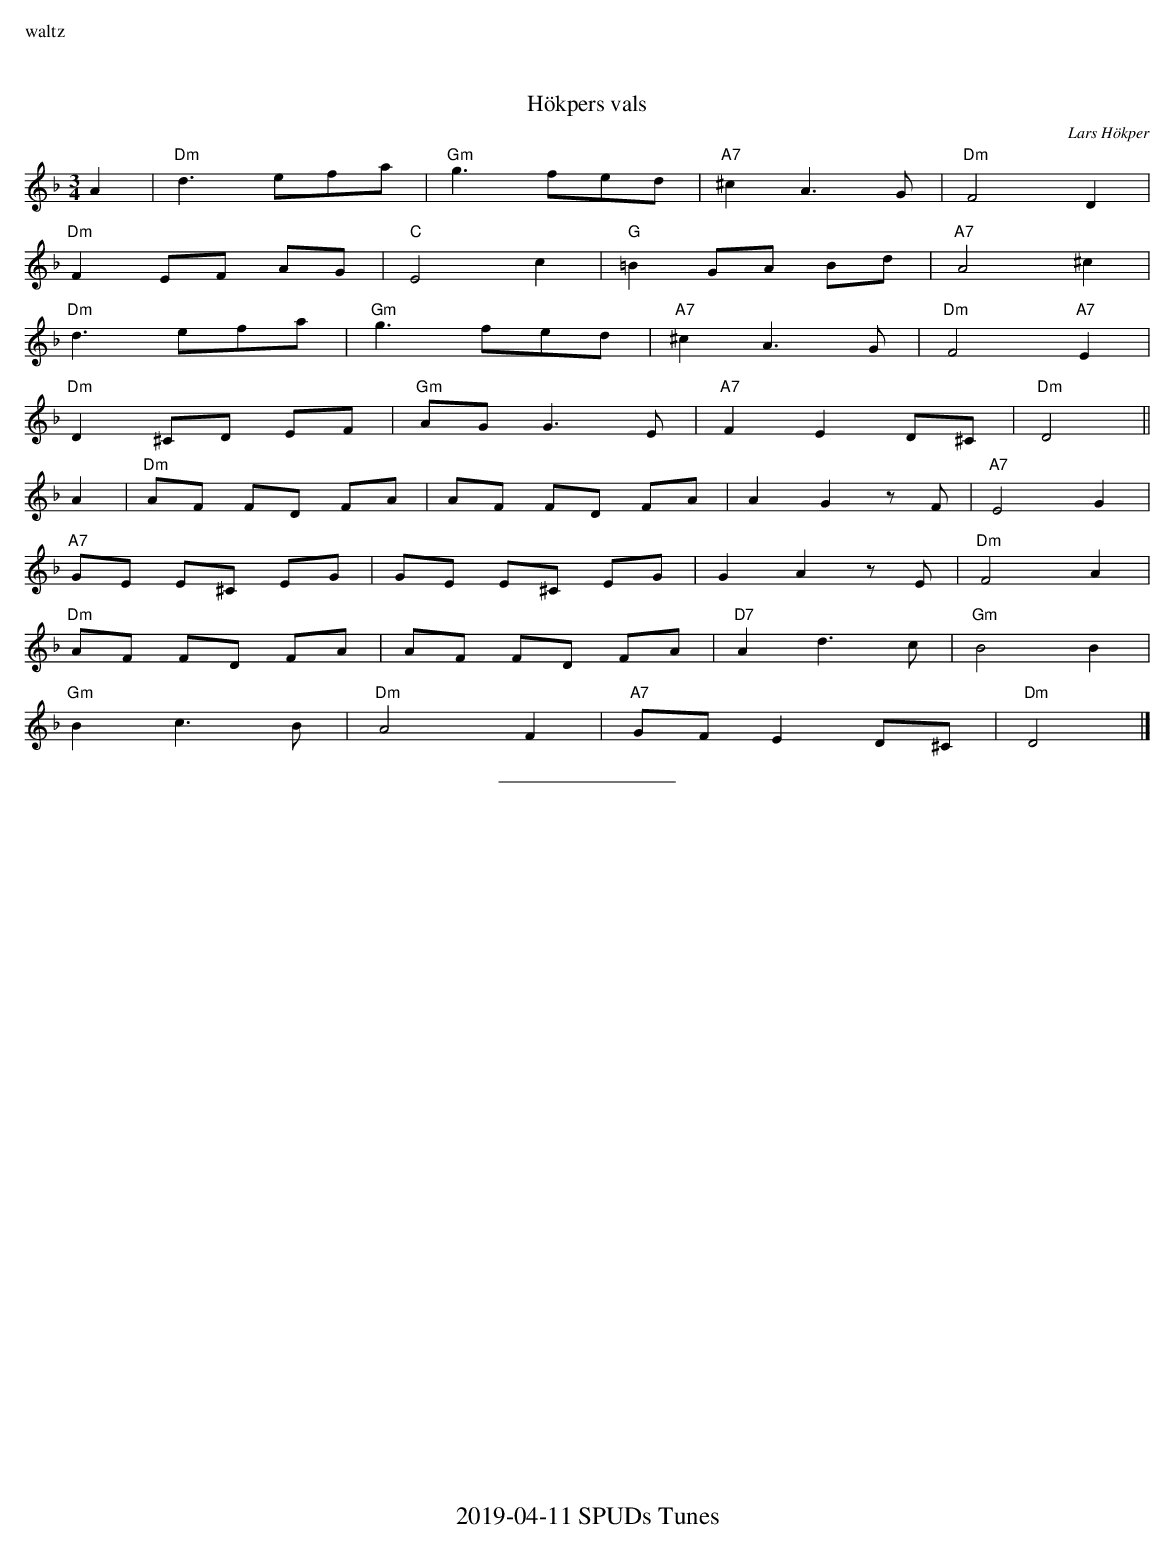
X:1
%%text waltz
T: H\"okpers vals
C: Lars H\"okper
M: 3/4
L: 1/8
K: Dm
A2 | "Dm"d3 efa | "Gm"g3 fed | "A7"^c2 A3G | "Dm"F4 D2 |
"Dm"F2 EF AG | "C"E4 c2 | "G"=B2 GA Bd | "A7"A4 ^c2 |
"Dm"d3 efa | "Gm"g3 fed | "A7"^c2 A3G | "Dm"F4 "A7"E2|
 "Dm"D2 ^CD EF | "Gm"AG G3E | "A7"F2 E2 D^C | "Dm"D4 ||
A2 | "Dm"AF FD FA | AF FD FA | A2 G2 zF | "A7"E4 G2|
"A7"GE E^C EG | GE E^C EG | G2 A2 zE | "Dm"F4 A2 |
"Dm"AF FD FA | AF FD FA | "D7"A2 d3c | "Gm"B4 B2 |
"Gm"B2 c3B | "Dm"A4 F2 | "A7"GF E2 D^C | "Dm"D4|]
